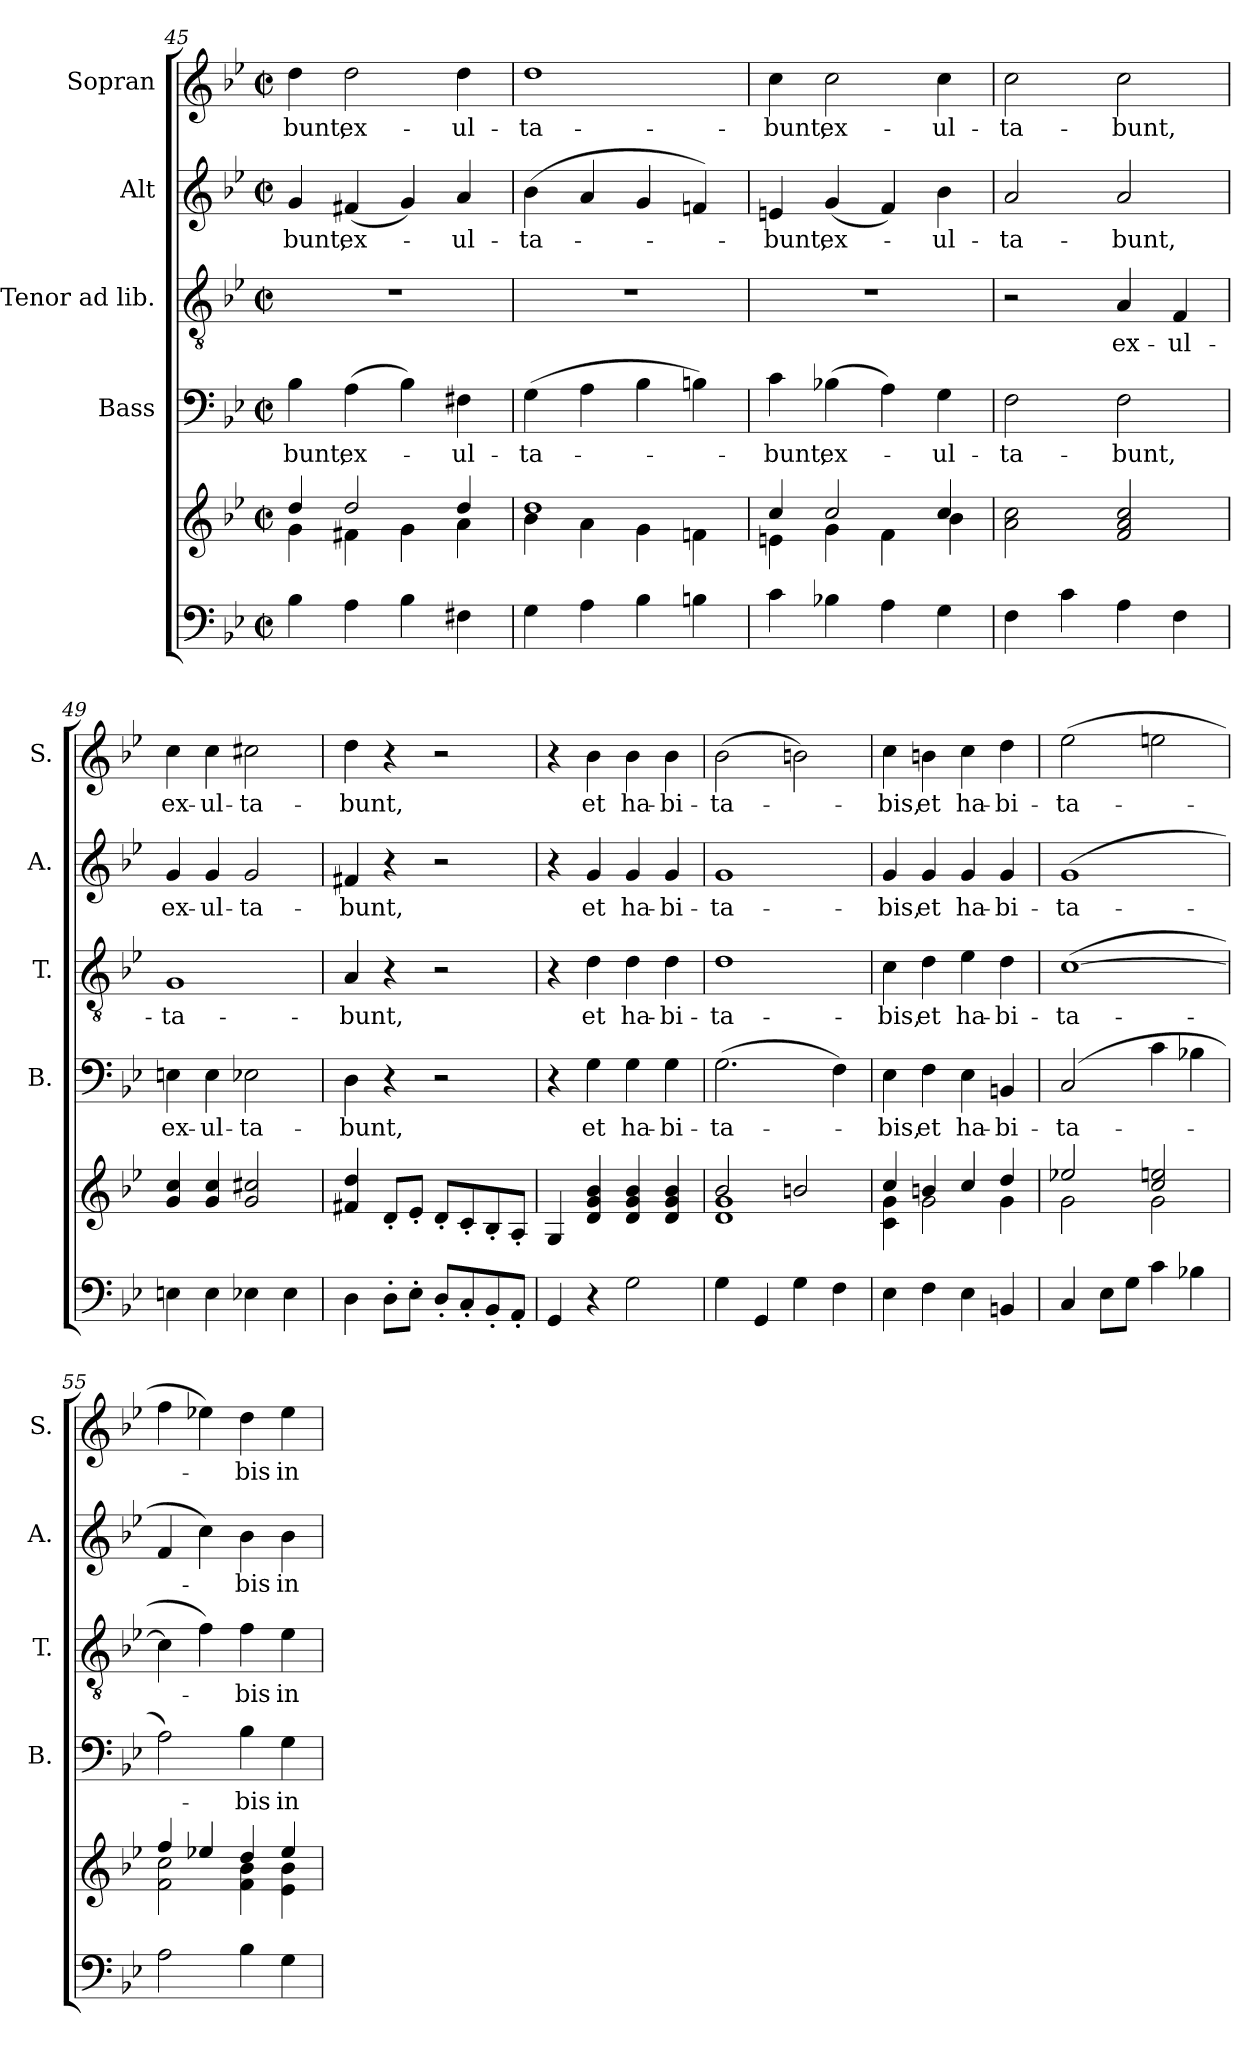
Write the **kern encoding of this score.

**kern	**kern	**kern	**text	**kern	**text	**kern	**text	**kern	**text
*part5	*part5	*part4	*part4	*part3	*part3	*part2	*part2	*part1	*part1
*staff6	*staff5	*staff4	*staff4	*staff3	*staff3	*staff2	*staff2	*staff1	*staff1
*	*	*I"Bass	*	*I"Tenor ad lib.	*	*I"Alt	*	*I"Sopran	*
*	*	*I'B.	*	*I'T.	*	*I'A.	*	*I'S.	*
*clefF4	*clefG2	*clefF4	*	*clefGv2	*	*clefG2	*	*clefG2	*
*k[b-e-]	*k[b-e-]	*k[b-e-]	*	*k[b-e-]	*	*k[b-e-]	*	*k[b-e-]	*
*B-:	*B-:	*B-:	*	*B-:	*	*B-:	*	*B-:	*
*M2/2	*M2/2	*M2/2	*	*M2/2	*	*M2/2	*	*M2/2	*
*met(c|)	*met(c|)	*met(c|)	*	*met(c|)	*	*met(c|)	*	*met(c|)	*
=45	=45	=45	=45	=45	=45	=45	=45	=45	=45
*	*^	*	*	*	*	*	*	*	*
!	!	!	!	!LO:LY:b	!	!	!	!LO:LY:b	!	!LO:LY:b
4B-\	4dd/	4g\	4B-\	-bunt,	1r	.	4g/	-bunt,	4dd\	-bunt,
!	!	!	!	!LO:LY:b	!	!	!	!LO:LY:b	!	!LO:LY:b
4A\	2dd/	4f#X\	(>4A\	ex-	.	.	(<4f#X/	ex-	2dd\	ex-
4B-\	.	4g\	4B-\)	.	.	.	4g/)	.	.	.
!	!	!	!	!LO:LY:b	!	!	!	!LO:LY:b	!	!LO:LY:b
4F#X\	4dd/	4a\	4F#X\	-ul-	.	.	4a/	-ul-	4dd\	-ul-
=46	=46	=46	=46	=46	=46	=46	=46	=46	=46	=46
!	!	!	!	!LO:LY:b	!	!	!	!LO:LY:b	!	!LO:LY:b
4G\	1dd	4b-\	(>4G\	-ta-	1r	.	(>4b-\	-ta-	1dd	-ta-
4A\	.	4a\	4A\	.	.	.	4a/	.	.	.
4B-\	.	4g\	4B-\	.	.	.	4g/	.	.	.
4Bn\	.	4fn\	4Bn\)	.	.	.	4fn/)	.	.	.
!!LO:LB:g=z
=47	=47	=47	=47	=47	=47	=47	=47	=47	=47	=47
!	!	!	!	!LO:LY:b	!	!	!	!LO:LY:b	!	!LO:LY:b
4c\	4cc/	4en\	4c\	-bunt,	1r	.	4en/	-bunt,	4cc\	-bunt,
!	!	!	!	!LO:LY:b	!	!	!	!LO:LY:b	!	!LO:LY:b
4B-X\	2cc/	4g\	(>4B-X\	ex-	.	.	(<4g/	ex-	2cc\	ex-
4A\	.	4f\	4A\)	.	.	.	4f/)	.	.	.
!	!	!	!	!LO:LY:b	!	!	!	!LO:LY:b	!	!LO:LY:b
4G\	4cc/	4b-\	4G\	-ul-	.	.	4b-\	-ul-	4cc\	-ul-
=48	=48	=48	=48	=48	=48	=48	=48	=48	=48	=48
!	!	!	!	!LO:LY:b	!	!	!	!LO:LY:b	!	!LO:LY:b
*	*v	*v	*	*	*	*	*	*	*	*
4F\	2a\ 2cc\	2F\	-ta-	2r	.	2a/	-ta-	2cc\	-ta-
4c\	.	.	.	.	.	.	.	.	.
!	!	!	!LO:LY:b	!	!LO:LY:b	!	!LO:LY:b	!	!LO:LY:b
4A\	2f/ 2a/ 2cc/	2F\	-bunt,	4A/	ex-	2a/	-bunt,	2cc\	-bunt,
!	!	!	!	!	!LO:LY:b	!	!	!	!
4F\	.	.	.	4F/	-ul-	.	.	.	.
=49	=49	=49	=49	=49	=49	=49	=49	=49	=49
!	!	!	!LO:LY:b	!	!LO:LY:b	!	!LO:LY:b	!	!LO:LY:b
4En\	4g/ 4cc/	4En\	ex-	1G	-ta-	4g/	ex-	4cc\	ex-
!	!	!	!LO:LY:b	!	!	!	!LO:LY:b	!	!LO:LY:b
4E\	4g/ 4cc/	4E\	-ul-	.	.	4g/	-ul-	4cc\	-ul-
!	!	!	!LO:LY:b	!	!	!	!LO:LY:b	!	!LO:LY:b
4E-X\	2g/ 2cc#X/	2E-X\	-ta-	.	.	2g/	-ta-	2cc#X\	-ta-
4E-\	.	.	.	.	.	.	.	.	.
=50	=50	=50	=50	=50	=50	=50	=50	=50	=50
!	!	!	!LO:LY:b	!	!LO:LY:b	!	!LO:LY:b	!	!LO:LY:b
4D\	4f#X/ 4dd/	4D\	-bunt,	4A/	-bunt,	4f#X/	-bunt,	4dd\	-bunt,
8D'>\L	8d'</L	4r	.	4r	.	4r	.	4r	.
8E-'>\J	8e-'</J	.	.	.	.	.	.	.	.
8D'</L	8d'</L	2r	.	2r	.	2r	.	2r	.
8C'</	8c'</	.	.	.	.	.	.	.	.
8BB-'</	8B-'</	.	.	.	.	.	.	.	.
8AA'</J	8A'</J	.	.	.	.	.	.	.	.
=51	=51	=51	=51	=51	=51	=51	=51	=51	=51
4GG/	4G/	4r	.	4r	.	4r	.	4r	.
!	!	!	!LO:LY:b	!	!LO:LY:b	!	!LO:LY:b	!	!LO:LY:b
4r	4d/ 4g/ 4b-/	4G\	et	4d\	et	4g/	et	4b-\	et
!	!	!	!LO:LY:b	!	!LO:LY:b	!	!LO:LY:b	!	!LO:LY:b
2G\	4d/ 4g/ 4b-/	4G\	ha-	4d\	ha-	4g/	ha-	4b-\	ha-
!	!	!	!LO:LY:b	!	!LO:LY:b	!	!LO:LY:b	!	!LO:LY:b
.	4d/ 4g/ 4b-/	4G\	-bi-	4d\	-bi-	4g/	-bi-	4b-\	-bi-
=52	=52	=52	=52	=52	=52	=52	=52	=52	=52
*	*^	*	*	*	*	*	*	*	*
!	!	!	!	!LO:LY:b	!	!LO:LY:b	!	!LO:LY:b	!	!LO:LY:b
4G\	2b-/	1d 1g	(>2.G\	-ta-	1d	-ta-	1g	-ta-	(>2b-\	-ta-
4GG/	.	.	.	.	.	.	.	.	.	.
4G\	2bn/	.	.	.	.	.	.	.	2bn\)	.
4F\	.	.	4F\)	.	.	.	.	.	.	.
!!LO:PB:g=z
=53	=53	=53	=53	=53	=53	=53	=53	=53	=53	=53
!	!	!	!	!LO:LY:b	!	!LO:LY:b	!	!LO:LY:b	!	!LO:LY:b
4E-\	4cc/	4c\ 4g\	4E-\	-bis,	4c\	-bis,	4g/	-bis,	4cc\	-bis,
!	!	!	!	!LO:LY:b	!	!LO:LY:b	!	!LO:LY:b	!	!LO:LY:b
4F\	4bn/	2g\	4F\	et	4d\	et	4g/	et	4bn\	et
!	!	!	!	!LO:LY:b	!	!LO:LY:b	!	!LO:LY:b	!	!LO:LY:b
4E-\	4cc/	.	4E-\	ha-	4e-\	ha-	4g/	ha-	4cc\	ha-
!	!	!	!	!LO:LY:b	!	!LO:LY:b	!	!LO:LY:b	!	!LO:LY:b
4BBn/	4dd/	4g\	4BBn/	-bi-	4d\	-bi-	4g/	-bi-	4dd\	-bi-
=54	=54	=54	=54	=54	=54	=54	=54	=54	=54	=54
!	!	!	!	!LO:LY:b	!	!LO:LY:b	!	!LO:LY:b	!	!LO:LY:b
4C/	2ee-X/	2g\	(2C/	-ta-	(>[1c	-ta-	(>1g	-ta-	(>2ee-\	-ta-
8E-\L	.	.	.	.	.	.	.	.	.	.
8G\J	.	.	.	.	.	.	.	.	.	.
4c\	2cc/ 2een/	2g\	4c\	.	.	.	.	.	2een\	.
4B-X\	.	.	4B-X\	.	.	.	.	.	.	.
=55	=55	=55	=55	=55	=55	=55	=55	=55	=55	=55
2A\	4ff/	2f\ 2cc\	2A\)	.	4c\]	.	4f/	.	4ff\	.
.	4ee-X/	.	.	.	4f\)	.	4cc\)	.	4ee-X\)	.
!	!	!	!	!LO:LY:b	!	!LO:LY:b	!	!LO:LY:b	!	!LO:LY:b
4B-\	4dd/	4f\ 4b-\	4B-\	-bis	4f\	-bis	4b-\	-bis	4dd\	-bis
!	!	!	!	!LO:LY:b	!	!LO:LY:b	!	!LO:LY:b	!	!LO:LY:b
4G\	4ee-/	4e-\ 4b-\	4G\	in	4e-\	in	4b-\	in	4ee-\	in
*	*v	*v	*	*	*	*	*	*	*	*
=	=	=	=	=	=	=	=	=	=
*-	*-	*-	*-	*-	*-	*-	*-	*-	*-
